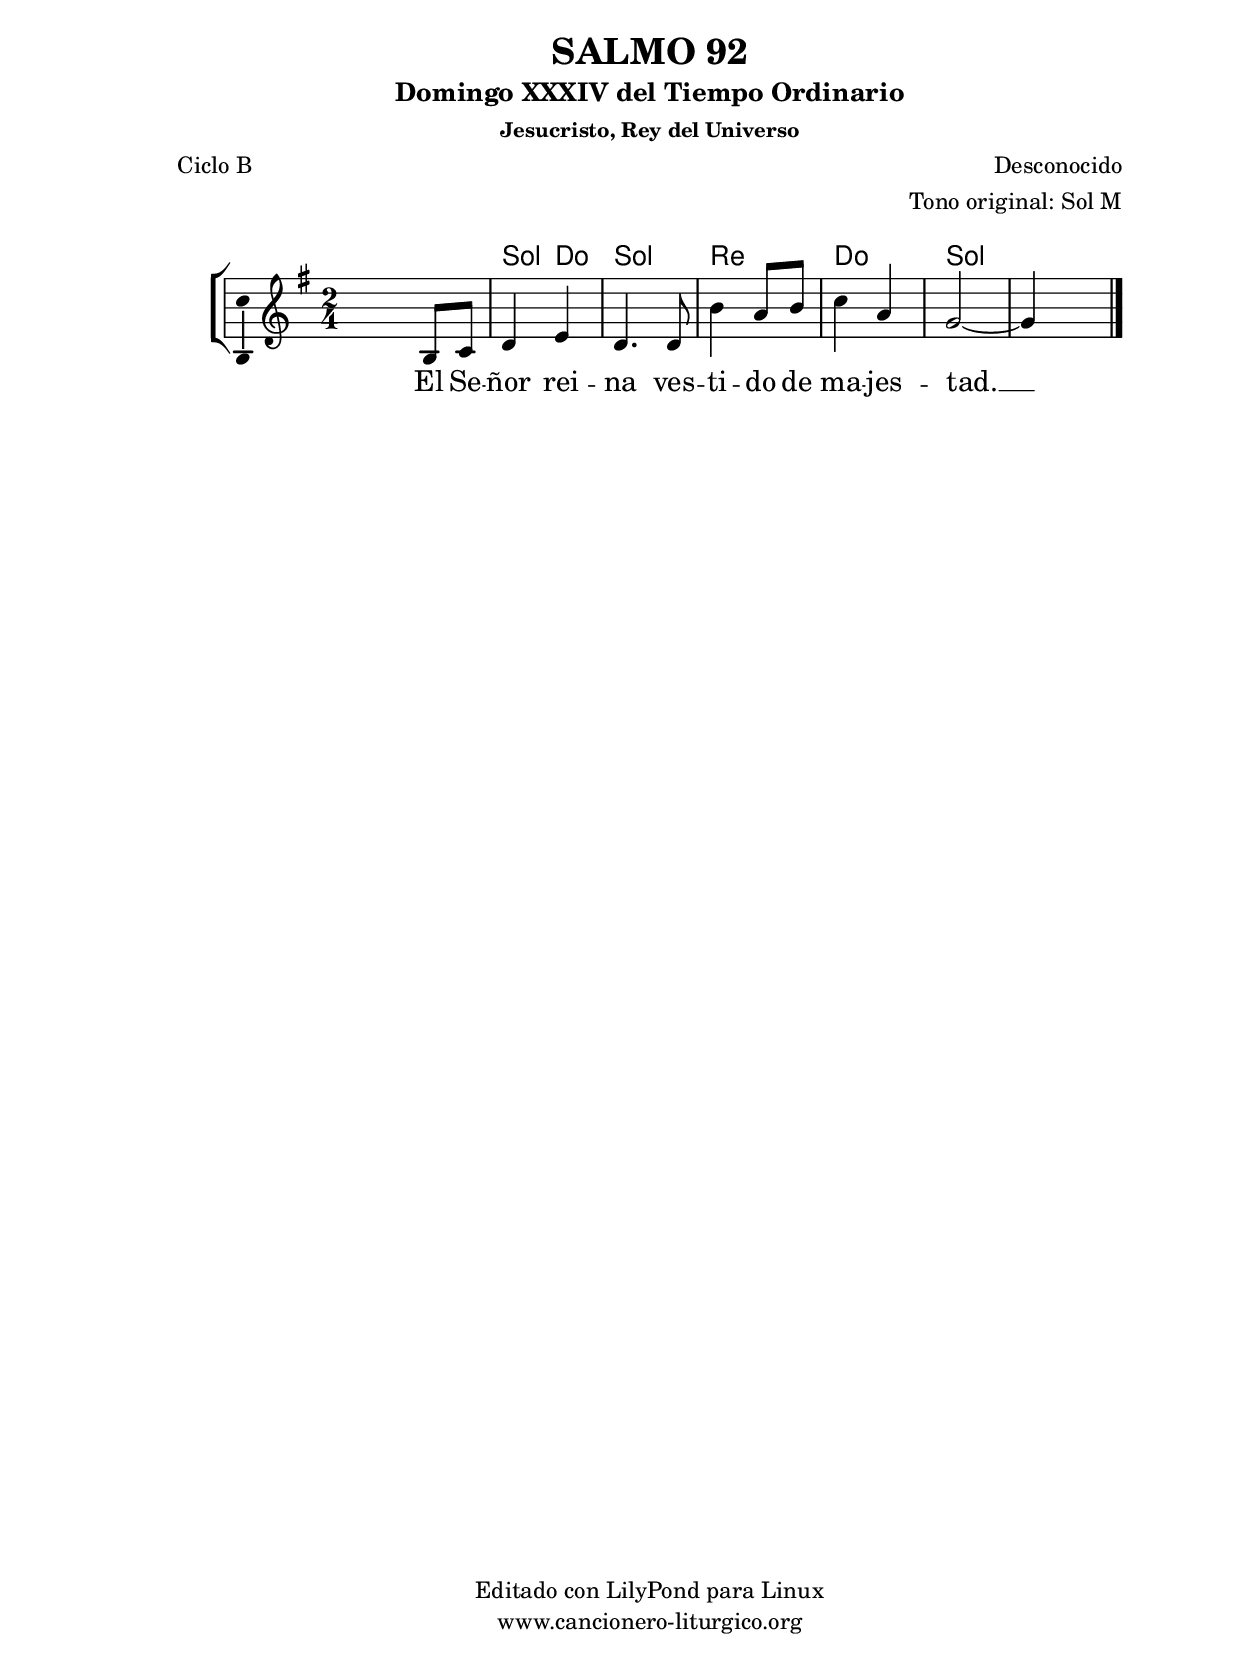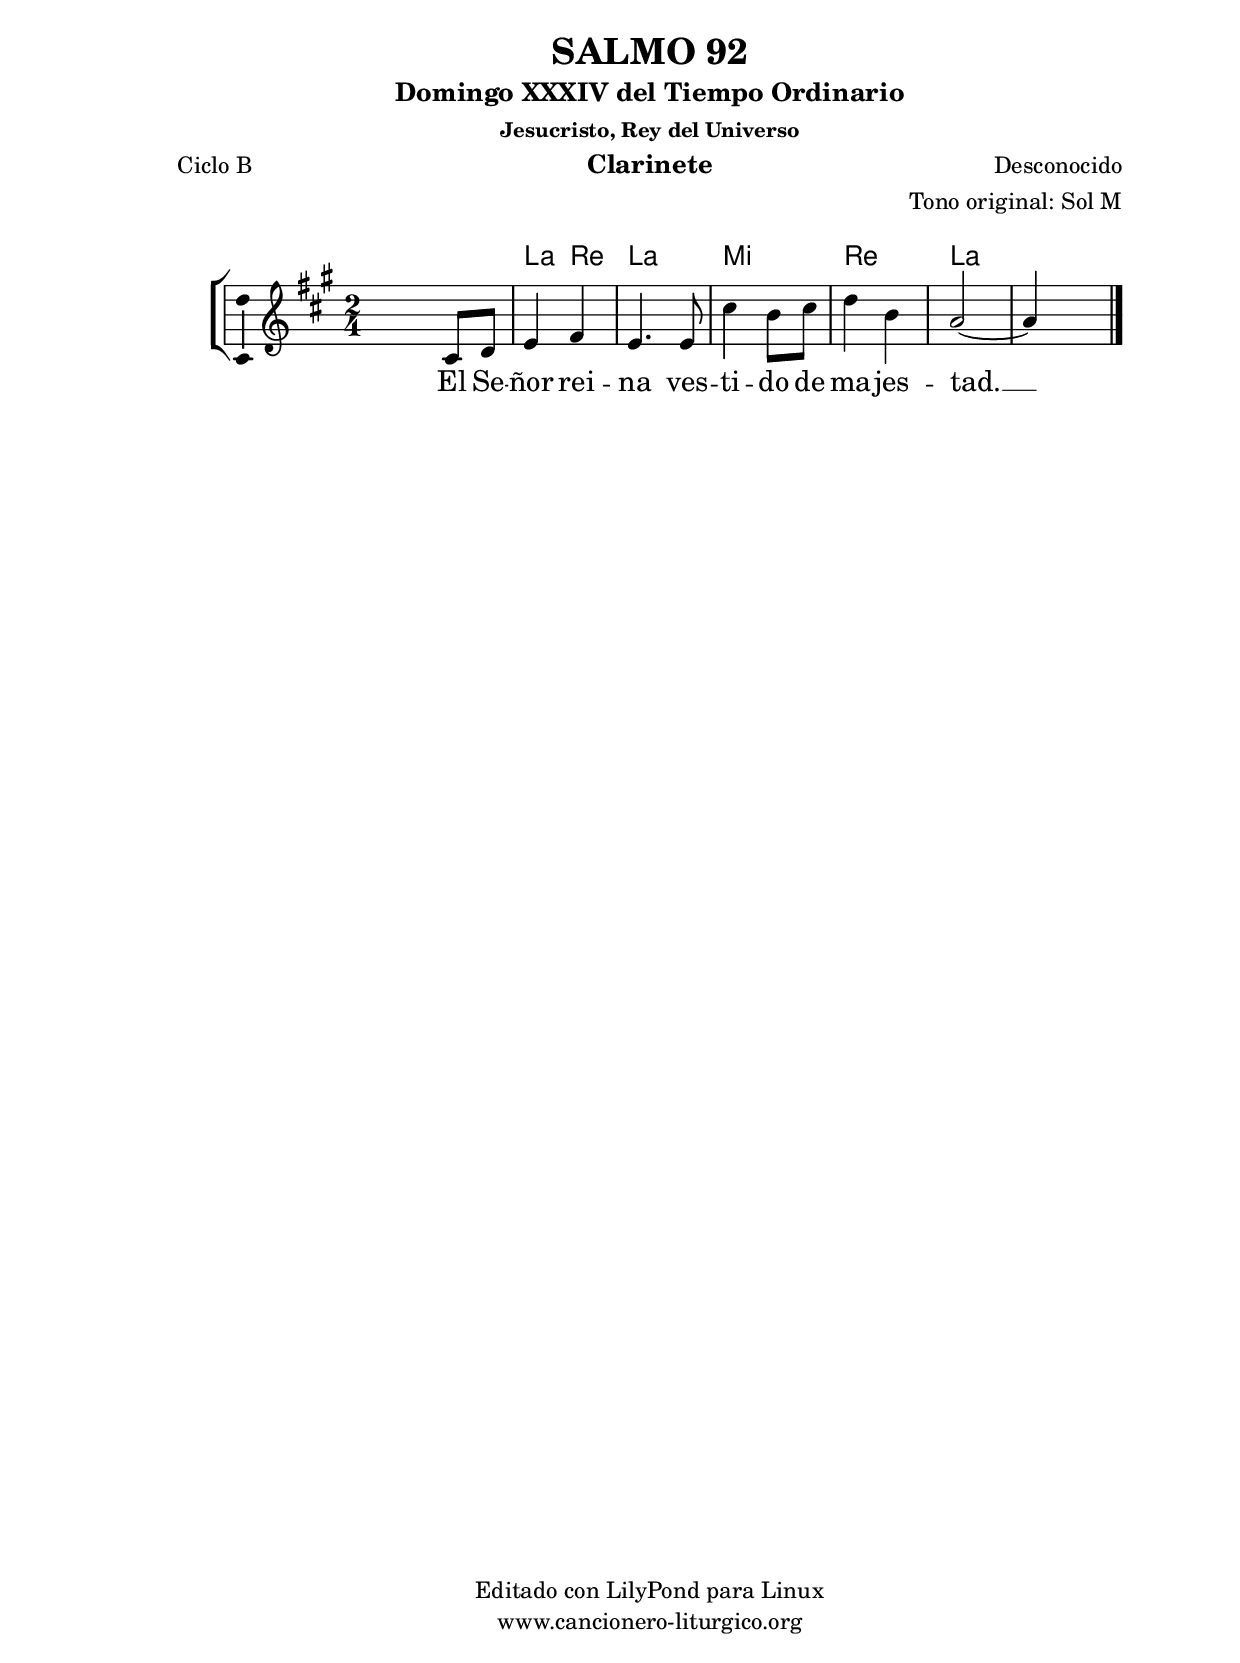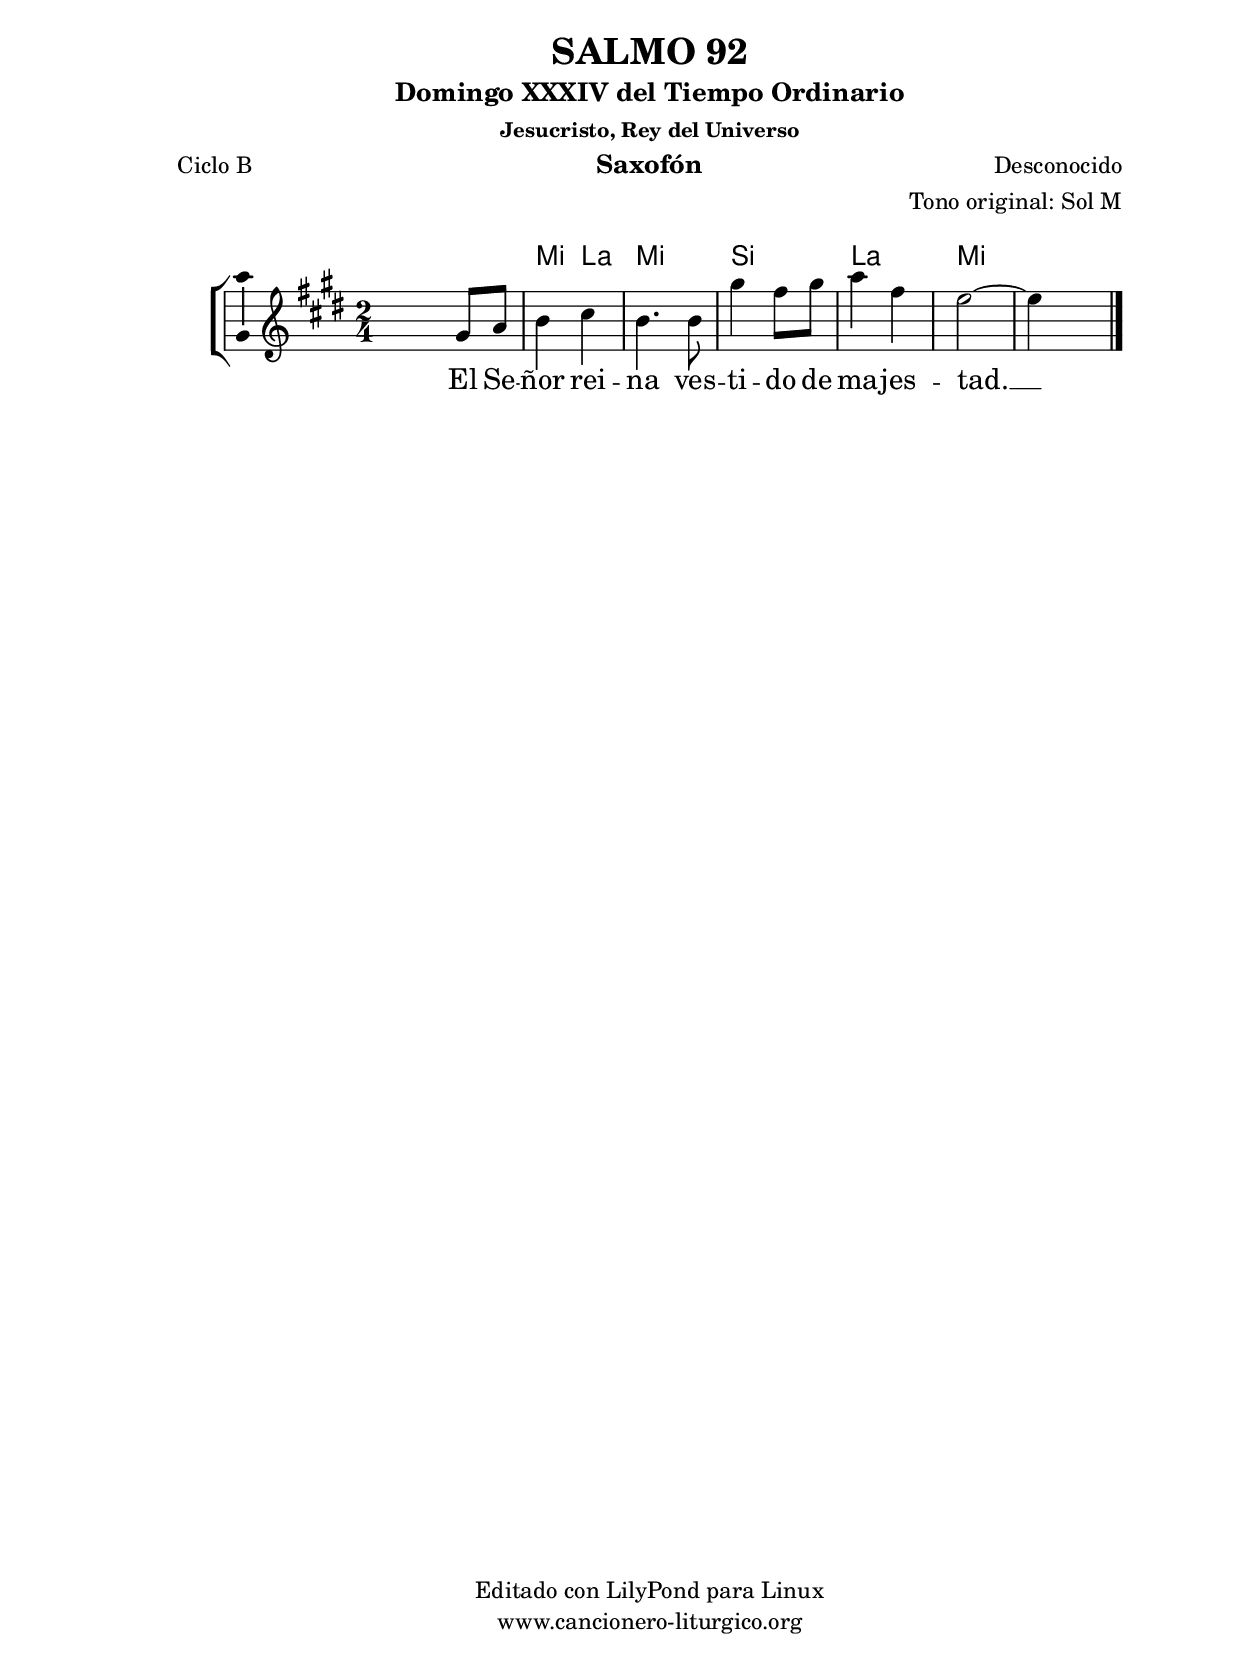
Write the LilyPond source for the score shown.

%
%para convertir .midi en .wav:
%timidity filename.midi -Ow -o finename.wav
%
%
%Para convertir de .wav a .mp3:
%lame -h -m j filename.wav
%
%
%para escuchar el midi:
%timidity nombrefichero.midi
%


%versión de lilypond para la que se ha escrito esta partitura:
\version "2.16.0"

	%Tamaño papel
	#(set-default-paper-size "a4")
	%Tamaño partitura
	#(set-global-staff-size 20)
	%No responde al pulsar sobre una nota
	#(ly:set-option 'point-and-click #f)

%parámetros del encabezamiento:
\header {
	title = "SALMO 92"
	subtitle = "Domingo XXXIV del Tiempo Ordinario"
	subsubtitle = "Jesucristo, Rey del Universo"
	composer = "Desconocido"
	poet = "Ciclo B"
	meter = ""
	arranger = "Tono original: Sol M"
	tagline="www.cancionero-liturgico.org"
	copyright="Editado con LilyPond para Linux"
	}

%parámetros asociados al papel:
\paper  {
	oddHeaderMarkup = \markup {\fill-line { \on-the-fly #not-first-page \fromproperty #'header:title \on-the-fly #not-first-page \fromproperty #'header:composer }}
	evenHeaderMarkup = \markup {\fill-line { \fromproperty #'header:composer \fromproperty #'header:title }}
	#(set-paper-size "a4")
	print-page-number = ##f
	first-page-number = 1
	print-first-page-number = ##f
%	head-separation = 3.0 \cm
	top-margin = 2.0 \cm
	bottom-margin = 0.5\cm
%%%	bottom-margin = -1.0\cm
	left-margin = 3.0 \cm
	line-width = 16.0 \cm 
	indent = 8\mm
	interscoreline = 2.\mm
	between-system-space = 15\mm
%	para que las partituras no llenen la hoja:
	ragged-bottom = ##t
%	idem para la última hoja:
	ragged-last-bottom = ##f
%	para que las partituras llenen el ancho del papel:
	ragged-last = ##f
	after-title-space = 2.5 \cm
%page-count=1
%system-count=1

	%Flexible Vertical Spacing
%	markup-markup-spacing =
%	#'((basic-distance . 15) (minimum-distance . 15) (padding . 3))
	markup-system-spacing =
	#'((basic-distance . 15) (minimum-distance . 15) (padding . 3))
	system-system-spacing =
	#'((basic-distance . 15) (minimum-distance . 15) (padding . 3))
	score-system-spacing =
	#'((basic-distance . 15) (minimum-distance . 15) (padding . 5))
%	top-system-spacing = % header
%	#'((basic-distance . 8) (minimum-distance . 0) (padding . 3))
%	top-markup-spacing =
%	#'((basic-distance . 20) (minimum-distance . 20) (padding . 3))
	last-bottom-spacing = % footer
	#'((basic-distance . 5) (minimum-distance . 5) (padding . 3))
%	score-markup-spacing =
%	#'((basic-distance . 16) (minimum-distance . 13) (padding . 3))

	}


%parámetros que afectan a toda la partitura:
global =  {
	%clave de sol (G):
	\clef G
	%armadura:
%	\transpose g f
	\key g \major
	\tempo 4=90
	\set Score.tempoHideNote = ##t
	}


acordes = {
	\italianChords
	\chordmode {
%	\transpose g f
{

s2
g4 c g2 d c g
s2

	}
	}
}


melodia = 
%	\transpose g f
{
	\relative c'{

\time 2/4

s4 b8 c
d4 e
d4. d8
b'4 a8 b
c4 a
g2~
g4 s4

	\bar "|."
	}
	}


texto = \lyricmode {
El Se -- ñor rei -- na ves -- ti -- do de ma -- jes -- tad. __
	}


acordesStaff = \context ChordNames = acordesStaff <<
	\set chordChanges = ##t
	\acordes
	>>


vozStaff = \context Voice = vozStaff
\with {\consists "Ambitus_engraver"}
<<
%	\set Staff.instrumentName = ""
%	\set Staff.shortInstrumentName = ""
%	\set Staff.midiInstrument = #"clarinet"
%	\set Staff.midiInstrument = #"cello"
%	\set Staff.midiInstrument = #"flute"
	\set Staff.midiInstrument = #"electric guitar (jazz)"
%	\set Staff.midiInstrument = #"english horn"
%	\set Staff.midiInstrument = #"violin"
%	\set Staff.midiInstrument = #"glockenspiel"
	\set Staff.midiMinimumVolume = #0.7
	\set Staff.midiMaximumVolume = #0.9
	\global
	\melodia
	>>


textoStaff = \context Lyrics = textoStaff <<
	\lyricsto vozStaff \texto
	>>

\book {
	\score {
		\context ChoirStaff {
			\override StaffGroup.SystemStartBracket #'collapse-height = #1
			\override Score.SystemStartBar #'collapse-height = #1
			<<
			\acordesStaff
			\vozStaff
			\textoStaff
			>>
			}
		\layout {
	    		\context {
				\Lyrics
				\override LyricText #'font-size = #2
				}
	   		 \context {
				\Score
				%fontSize = #3
				\override StaffSymbol #'staff-space = #(magstep +3)
				%\override Beam #'thickness = #0.55
				%\override SpacingSpanner #'spacing-increment = #1.0
				%\override Slur #'height-limit = #1.5
				}
			}
		}
	\score {
		\unfoldRepeats
		\context ChoirStaff {
			<<
			\acordesStaff
			\vozStaff
			>>
			}
		\midi {
	  		\context {
	  			\Score
				tempoWholesPerMinute = #(ly:make-moment 70 4)
				}
			}
		}
	}

%Partitura para clarinete
#(define output-suffix "C")
\book {
	\header{
		instrument = "Clarinete"
		}
	\score {
		\context ChoirStaff {
			\override StaffGroup.SystemStartBracket #'collapse-height = #1
			\override Score.SystemStartBar #'collapse-height = #1
\transpose c d
			<<
			\acordesStaff
			\vozStaff
			\textoStaff
			>>
			}
		\layout {
	    		\context {
				\Lyrics
				\override LyricText #'font-size = #2
				}
	   		 \context {
				\Score
				%fontSize = #3
				\override StaffSymbol #'staff-space = #(magstep +3)
				%\override Beam #'thickness = #0.55
				%\override SpacingSpanner #'spacing-increment = #1.0
				%\override Slur #'height-limit = #1.5
				}
			}
		}
	}

%Partitura para saxofón
#(define output-suffix "S")
\book {
	\header{
		instrument = "Saxofón"
		}
	\score {
		\context ChoirStaff {
			\override StaffGroup.SystemStartBracket #'collapse-height = #1
			\override Score.SystemStartBar #'collapse-height = #1
\transpose c a
			<<
			\acordesStaff
			\vozStaff
			\textoStaff
			>>
			}
		\layout {
	    		\context {
				\Lyrics
				\override LyricText #'font-size = #2
				}
	   		 \context {
				\Score
				%fontSize = #3
				\override StaffSymbol #'staff-space = #(magstep +3)
				%\override Beam #'thickness = #0.55
				%\override SpacingSpanner #'spacing-increment = #1.0
				%\override Slur #'height-limit = #1.5
				}
			}
		}
	}

